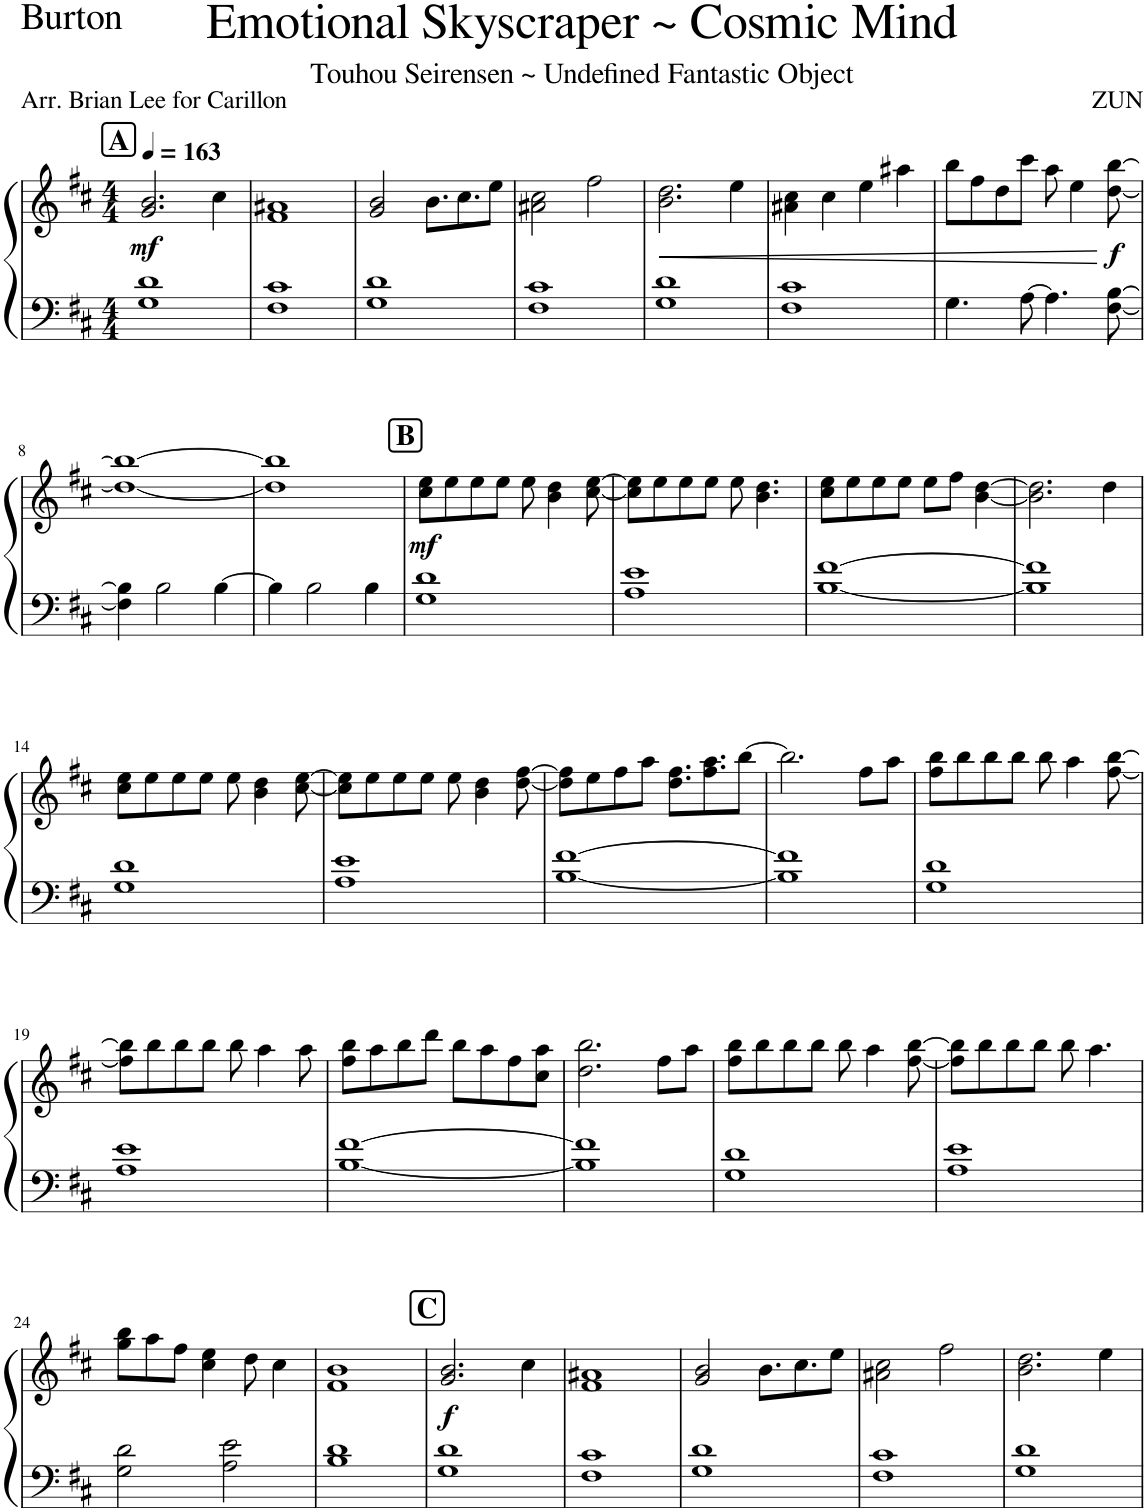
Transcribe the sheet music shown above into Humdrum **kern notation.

**kern	**kern	**dynam
*part1	*part1	*part1
*staff2	*staff1	*staff1/2
*I"Piano	*	*
*I'Pno.	*	*
*clefF4	*clefG2	*
*Trd2c4	*Trd2c4	*
*k[f#c#]	*k[f#c#]	*
*M4/4	*M4/4	*
*MM163	*MM163	*
!!LO:REH:place=s1:a:B:cj:fs=14:t=A
=1	=1	=1
!	!	!LO:DY:b
1G 1d	2.g/ 2.b/	mf
.	4cc#\	.
=2	=2	=2
1F# 1c#	1f# 1a#X	.
=3	=3	=3
1G 1d	2g/ 2b/	.
.	8.b\L	.
.	8.cc#\	.
.	8ee\J	.
=4	=4	=4
1F# 1c#	2a#X\ 2cc#\	.
.	2ff#\	.
=5	=5	=5
!	!	!LO:HP:b
1G 1d	2.b\ 2.dd\	<
.	4ee\	.
=6	=6	=6
1F# 1c#	4a#X\ 4cc#\	.
.	4cc#\	.
.	4ee\	.
.	4aa#X\	.
=7	=7	=7
4.G\	8bb\L	.
.	8ff#\	.
.	8dd\	.
[8A\	8ccc#\J	.
4.A\]	8aa\	.
.	4ee\	.
!	!	!LO:DY:n=1:b
[8F#\ [8B\	[8dd\ [8bb\	[ f
!!LO:LB:g=z
=8	=8	=8
4F#\] 4B\]	1dd_ 1bb_	.
2B\	.	.
[4B\	.	.
=9	=9	=9
4B\]	1dd] 1bb]	.
2B\	.	.
4B\	.	.
!!LO:REH:place=s1:a:B:cj:fs=14:t=B
=10	=10	=10
!	!	!LO:DY:b
1G 1d	8cc#\ 8ee\L	mf
.	8ee\	.
.	8ee\	.
.	8ee\J	.
.	8ee\	.
.	4b\ 4dd\	.
.	[8cc#\ [8ee\	.
=11	=11	=11
1A 1e	8cc#\] 8ee\]L	.
.	8ee\	.
.	8ee\	.
.	8ee\J	.
.	8ee\	.
.	4.b\ 4.dd\	.
=12	=12	=12
[1B [1f#	8cc#\ 8ee\L	.
.	8ee\	.
.	8ee\	.
.	8ee\J	.
.	8ee\L	.
.	8ff#\J	.
.	[4b\ [4dd\	.
=13	=13	=13
1B] 1f#]	2.b\] 2.dd\]	.
.	4dd\	.
!!LO:LB:g=z
=14	=14	=14
1G 1d	8cc#\ 8ee\L	.
.	8ee\	.
.	8ee\	.
.	8ee\J	.
.	8ee\	.
.	4b\ 4dd\	.
.	[8cc#\ [8ee\	.
=15	=15	=15
1A 1e	8cc#\] 8ee\]L	.
.	8ee\	.
.	8ee\	.
.	8ee\J	.
.	8ee\	.
.	4b\ 4dd\	.
.	[8dd\ [8ff#\	.
=16	=16	=16
[1B [1f#	8dd\] 8ff#\]L	.
.	8ee\	.
.	8ff#\	.
.	8aa\J	.
.	8.dd\ 8.ff#\L	.
.	8.ff#\ 8.aa\	.
.	[8bb\J	.
=17	=17	=17
1B] 1f#]	2.bb\]	.
.	8ff#\L	.
.	8aa\J	.
=18	=18	=18
1G 1d	8ff#\ 8bb\L	.
.	8bb\	.
.	8bb\	.
.	8bb\J	.
.	8bb\	.
.	4aa\	.
.	[8ff#\ [8bb\	.
!!LO:LB:g=z
=19	=19	=19
1A 1e	8ff#\] 8bb\]L	.
.	8bb\	.
.	8bb\	.
.	8bb\J	.
.	8bb\	.
.	4aa\	.
.	8aa\	.
=20	=20	=20
[1B [1f#	8ff#\ 8bb\L	.
.	8aa\	.
.	8bb\	.
.	8ddd\J	.
.	8bb\L	.
.	8aa\	.
.	8ff#\	.
.	8cc#\ 8aa\J	.
=21	=21	=21
*	*^	*
1B] 1f#]	2.dd\ 2.bb\	1ryy	.
.	8ff#\L	.	.
.	8aa\J	.	.
=22	=22	=22	=22
1G 1d	8ff#\ 8bb\L	1ryy	.
.	8bb\	.	.
.	8bb\	.	.
.	8bb\J	.	.
.	8bb\	.	.
.	4aa\	.	.
.	[<8ff#\ [8bb\	.	.
=23	=23	=23	=23
1A 1e	8ff#\] 8bb\]L	1ryy	.
.	8bb\	.	.
.	8bb\	.	.
.	8bb\J	.	.
.	8bb\	.	.
.	4.aa\	.	.
!!LO:LB:g=z	!!
=24	=24	=24	=24
2G\ 2d\	8gg\ 8bb\L	1ryy	.
.	8aa\	.	.
.	8ff#\J	.	.
.	4cc#\ 4ee\	.	.
2A\ 2e\	.	.	.
.	8dd\	.	.
.	4cc#\	.	.
*	*v	*v	*
=25	=25	=25
1B 1d	1f# 1b	.
!!LO:REH:place=s1:a:B:cj:fs=14:t=C
=26	=26	=26
!	!	!LO:DY:b
1G 1d	2.g/ 2.b/	f
.	4cc#\	.
=27	=27	=27
1F# 1c#	1f# 1a#X	.
=28	=28	=28
1G 1d	2g/ 2b/	.
.	8.b\L	.
.	8.cc#\	.
.	8ee\J	.
=29	=29	=29
1F# 1c#	2a#X\ 2cc#\	.
.	2ff#\	.
=30	=30	=30
1G 1d	2.b\ 2.dd\	.
.	4ee\	.
=	=	=
*-	*-	*-
